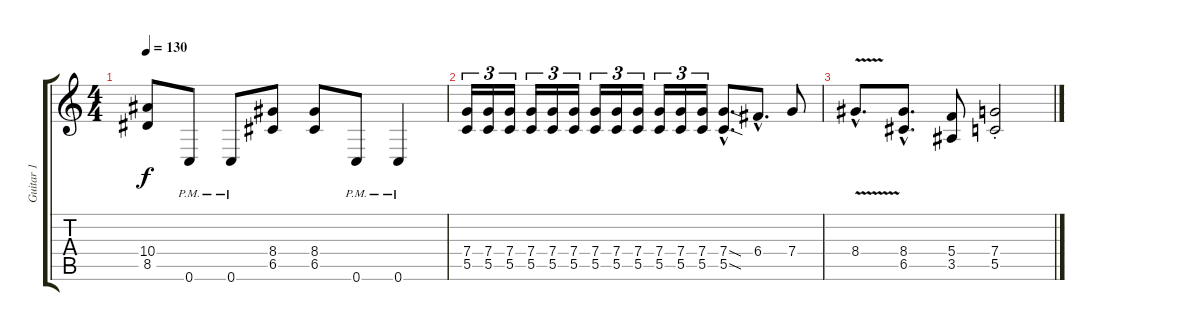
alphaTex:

\track ("Guitar 1" "Guitar 1") {instrument overdrivenguitar}
\staff {score tabs}
\tuning (D4 A3 F3 C3 G2 C2) {hide}
\ts (4 4)
\tempo 130
\clef g2
\ks c
(10.4 8.5).8{dy f} 0.6{pm}.8 0.6{pm}.8 (8.4 6.5).8 (8.4 6.5).8 0.6{pm}.8 0.6{pm}.4 |
(7.4 5.5).16{tu (3 2)} (7.4 5.5).16{tu (3 2)} (7.4 5.5).16{tu (3 2)} (7.4 5.5).16{tu (3 2)} (7.4 5.5).16{tu (3 2)} (7.4 5.5).16{tu (3 2)} (7.4 5.5).16{tu (3 2)} (7.4 5.5).16{tu (3 2)} (7.4 5.5).16{tu (3 2)} (7.4 5.5).16{tu (3 2)} (7.4 5.5).16{tu (3 2)} (7.4 5.5).16{tu (3 2)} (7.4{sod hac} 5.5{sod hac}).8{d} 6.4{hac}.8{d} 7.4.8 |
8.4{v hac}.8{d} (8.4{hac} 6.5{hac}).8{d} (5.4 3.5).8 (7.4{st} 5.5{st}).2
